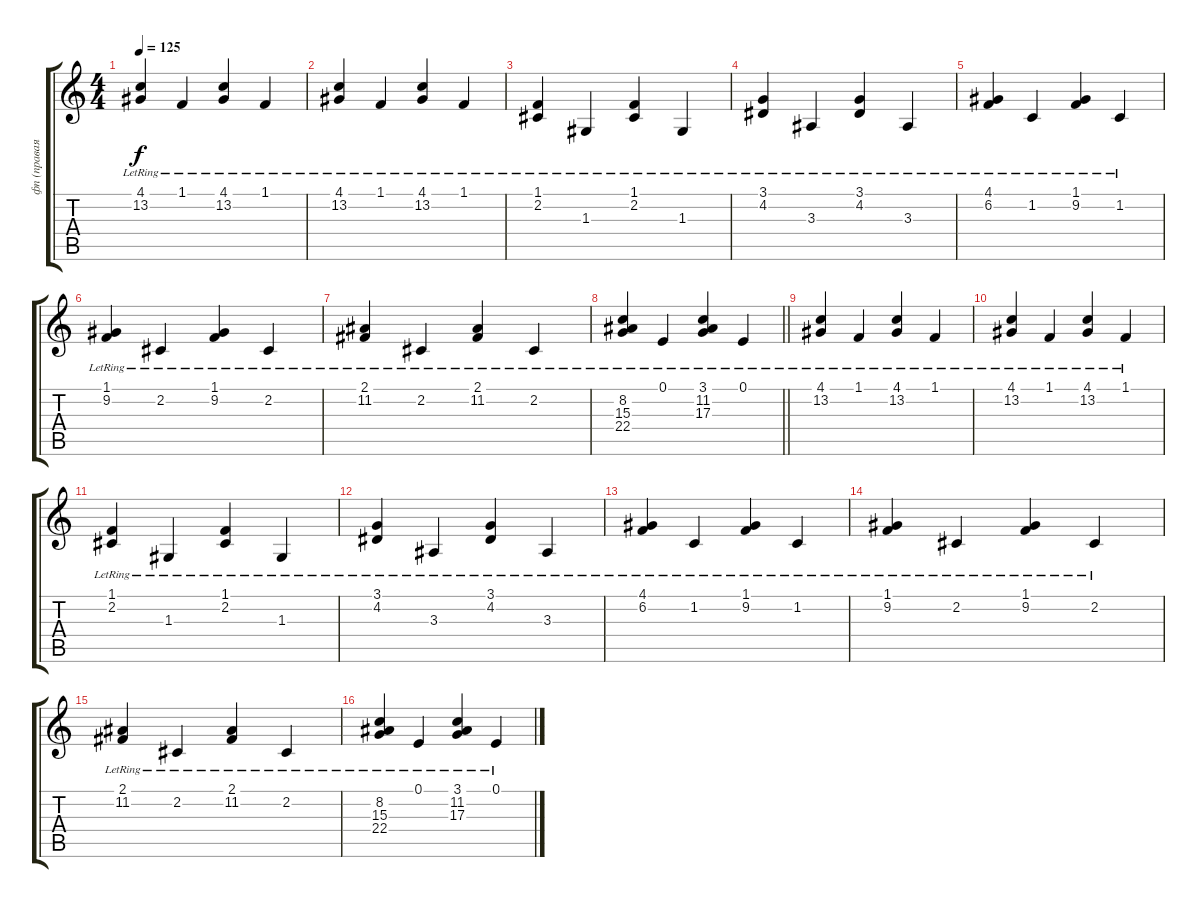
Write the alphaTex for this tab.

\track ("фп (правая рука)" "фп (правая") {instrument acousticgrandpiano}
\staff {score tabs}
\tuning (E4 B3 G3 D3 A2 E2) {hide}
\ts (4 4)
\tempo 125
\clef g2
\ks c
(4.1{lr} 13.2{lr}).4{dy f} 1.1{lr}.4 (4.1{lr} 13.2{lr}).4 1.1{lr}.4 |
(4.1{lr} 13.2{lr}).4 1.1{lr}.4 (4.1{lr} 13.2{lr}).4 1.1{lr}.4 |
(1.1{lr} 2.2{lr}).4 1.3{lr}.4 (1.1{lr} 2.2{lr}).4 1.3{lr}.4 |
(3.1{lr} 4.2{lr}).4 3.3{lr}.4 (3.1{lr} 4.2{lr}).4 3.3{lr}.4 |
(4.1{lr} 6.2{lr}).4 1.2{lr}.4 (1.1{lr} 9.2{lr}).4 1.2{lr}.4 |
(1.1{lr} 9.2{lr}).4 2.2{lr}.4 (1.1{lr} 9.2{lr}).4 2.2{lr}.4 |
(2.1{lr} 11.2{lr}).4 2.2{lr}.4 (2.1{lr} 11.2{lr}).4 2.2{lr}.4 |
\barLineRight lightlight
(8.2{lr} 15.3{lr} 22.4{lr}).4 0.1{lr}.4 (3.1{lr} 11.2{lr} 17.3{lr}).4 0.1{lr}.4 |
(4.1{lr} 13.2{lr}).4 1.1{lr}.4 (4.1{lr} 13.2{lr}).4 1.1{lr}.4 |
(4.1{lr} 13.2{lr}).4 1.1{lr}.4 (4.1{lr} 13.2{lr}).4 1.1{lr}.4 |
(1.1{lr} 2.2{lr}).4 1.3{lr}.4 (1.1{lr} 2.2{lr}).4 1.3{lr}.4 |
(3.1{lr} 4.2{lr}).4 3.3{lr}.4 (3.1{lr} 4.2{lr}).4 3.3{lr}.4 |
(4.1{lr} 6.2{lr}).4 1.2{lr}.4 (1.1{lr} 9.2{lr}).4 1.2{lr}.4 |
(1.1{lr} 9.2{lr}).4 2.2{lr}.4 (1.1{lr} 9.2{lr}).4 2.2{lr}.4 |
(2.1{lr} 11.2{lr}).4 2.2{lr}.4 (2.1{lr} 11.2{lr}).4 2.2{lr}.4 |
(8.2{lr} 15.3{lr} 22.4{lr}).4 0.1{lr}.4 (3.1{lr} 11.2{lr} 17.3{lr}).4 0.1{lr}.4
